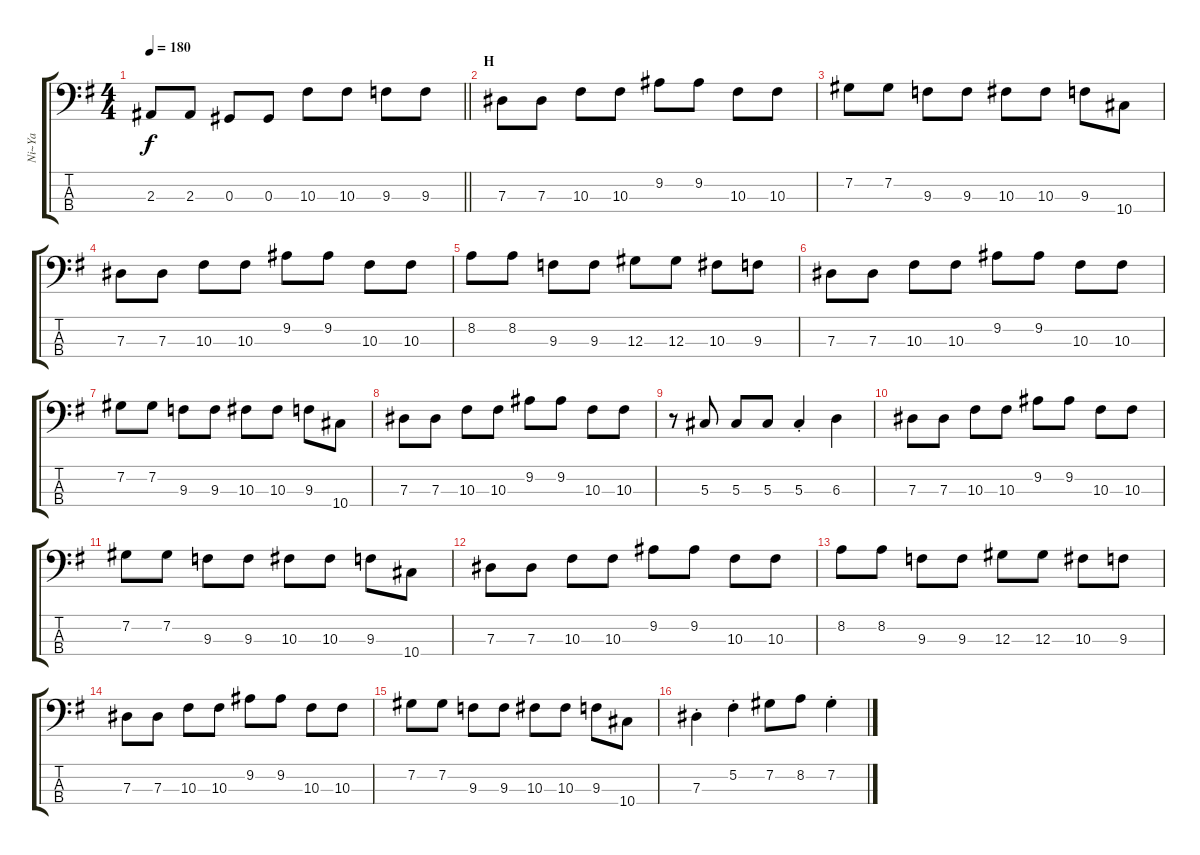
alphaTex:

\track ("Ni~Ya" "Ni~Ya") {instrument electricbasspick}
\staff {score tabs}
\tuning (Gb2 Db2 Ab1 Eb1) {hide}
\ts (4 4)
\tempo 180
\clef f4
\barLineRight lightlight
\ks g
2.3.8{dy f} 2.3.8 0.3.8 0.3.8 10.3.8 10.3.8 9.3.8 9.3.8 |
\section ("" "H")
7.3.8 7.3.8 10.3.8 10.3.8 9.2.8 9.2.8 10.3.8 10.3.8 |
7.2.8 7.2.8 9.3.8 9.3.8 10.3.8 10.3.8 9.3.8 10.4.8 |
7.3.8 7.3.8 10.3.8 10.3.8 9.2.8 9.2.8 10.3.8 10.3.8 |
8.2.8 8.2.8 9.3.8 9.3.8 12.3.8 12.3.8 10.3.8 9.3.8 |
7.3.8 7.3.8 10.3.8 10.3.8 9.2.8 9.2.8 10.3.8 10.3.8 |
7.2.8 7.2.8 9.3.8 9.3.8 10.3.8 10.3.8 9.3.8 10.4.8 |
7.3.8 7.3.8 10.3.8 10.3.8 9.2.8 9.2.8 10.3.8 10.3.8 |
r.8 5.3.8 5.3.8 5.3.8 5.3{st}.4 6.3.4 |
7.3.8 7.3.8 10.3.8 10.3.8 9.2.8 9.2.8 10.3.8 10.3.8 |
7.2.8 7.2.8 9.3.8 9.3.8 10.3.8 10.3.8 9.3.8 10.4.8 |
7.3.8 7.3.8 10.3.8 10.3.8 9.2.8 9.2.8 10.3.8 10.3.8 |
8.2.8 8.2.8 9.3.8 9.3.8 12.3.8 12.3.8 10.3.8 9.3.8 |
7.3.8 7.3.8 10.3.8 10.3.8 9.2.8 9.2.8 10.3.8 10.3.8 |
7.2.8 7.2.8 9.3.8 9.3.8 10.3.8 10.3.8 9.3.8 10.4.8 |
7.3{st}.4 5.2{st}.4 7.2.8 8.2.8 7.2{st}.4
